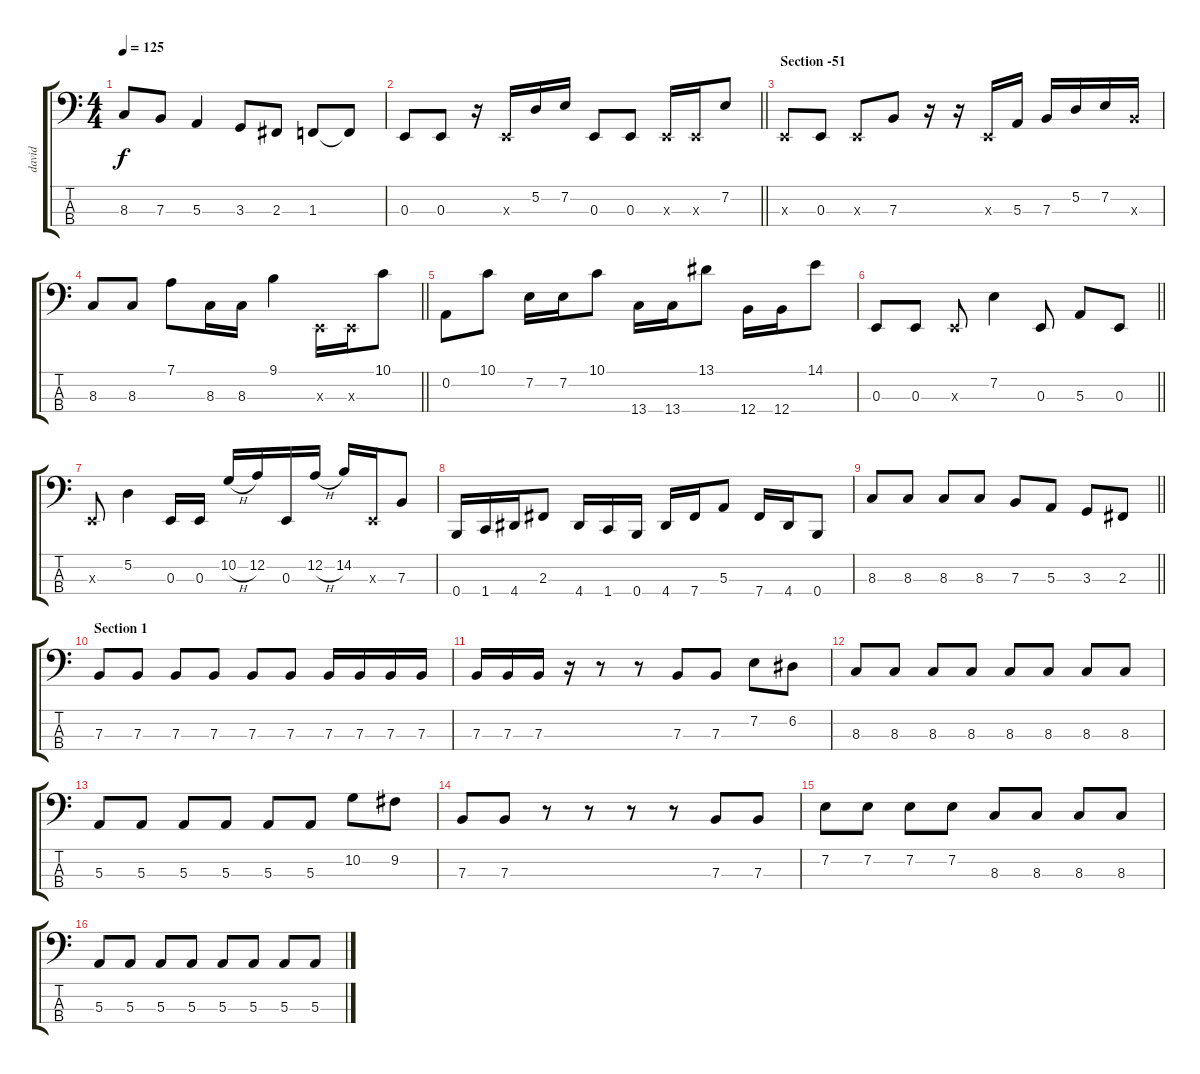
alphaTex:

\track ("david" "david") {instrument electricbassfinger}
\staff {score tabs}
\tuning (D2 A1 E1 B0) {hide}
\ts (4 4)
\tempo 125
\clef f4
\ks c
8.3.8{dy f} 7.3.8 5.3.4 3.3.8 2.3.8 1.3.8 1.3{t}.8 |
\barLineRight lightlight
0.3.8 0.3.8 r.16 0.3{x}.16 5.2.16 7.2.16 0.3.8 0.3.8 0.3{x}.16 0.3{x}.16 7.2.8 |
\section ("" "Section -51")
0.3{x}.8 0.3.8 0.3{x}.8 7.3.8 r.16 r.16 0.3{x}.16 5.3.16 7.3.16 5.2.16 7.2.16 7.3{x}.16 |
\barLineRight lightlight
8.3.8 8.3.8 7.1.8 8.3.16 8.3.16 9.1.4 0.3{x}.16 0.3{x}.16 10.1.8 |
0.2.8 10.1.8 7.2.16 7.2.16 10.1.8 13.4.16 13.4.16 13.1.8 12.4.16 12.4.16 14.1.8 |
\barLineRight lightlight
0.3.8 0.3.8 0.3{x}.8 7.2.4 0.3.8 5.3.8 0.3.8 |
0.3{x}.8 5.2.4 0.3.16 0.3.16 10.2{h}.16 12.2.16 0.3.16 12.2{h}.16 14.2.16 0.3{x}.16 7.3.8 |
0.4.16 1.4.16 4.4.16 2.3.8 4.4.16 1.4.16 0.4.16 4.4.16 7.4.16 5.3.8 7.4.16 4.4.16 0.4.8{volume 0} |
\barLineRight lightlight
8.3.8{volume 16} 8.3.8 8.3.8 8.3.8 7.3.8 5.3.8 3.3.8 2.3.8 |
\section ("" "Section 1")
7.3.8 7.3.8 7.3.8 7.3.8 7.3.8 7.3.8 7.3.16 7.3.16 7.3.16 7.3.16 |
7.3.16 7.3.16 7.3.16 r.16 r.8 r.8 7.3.8 7.3.8 7.2.8 6.2.8 |
8.3.8 8.3.8 8.3.8 8.3.8 8.3.8 8.3.8 8.3.8 8.3.8 |
5.3.8 5.3.8 5.3.8 5.3.8 5.3.8 5.3.8 10.2.8 9.2.8 |
7.3.8 7.3.8 r.8 r.8 r.8 r.8 7.3.8 7.3.8 |
7.2.8 7.2.8 7.2.8 7.2.8 8.3.8 8.3.8 8.3.8 8.3.8 |
5.3.8 5.3.8 5.3.8 5.3.8 5.3.8 5.3.8 5.3.8 5.3.8
